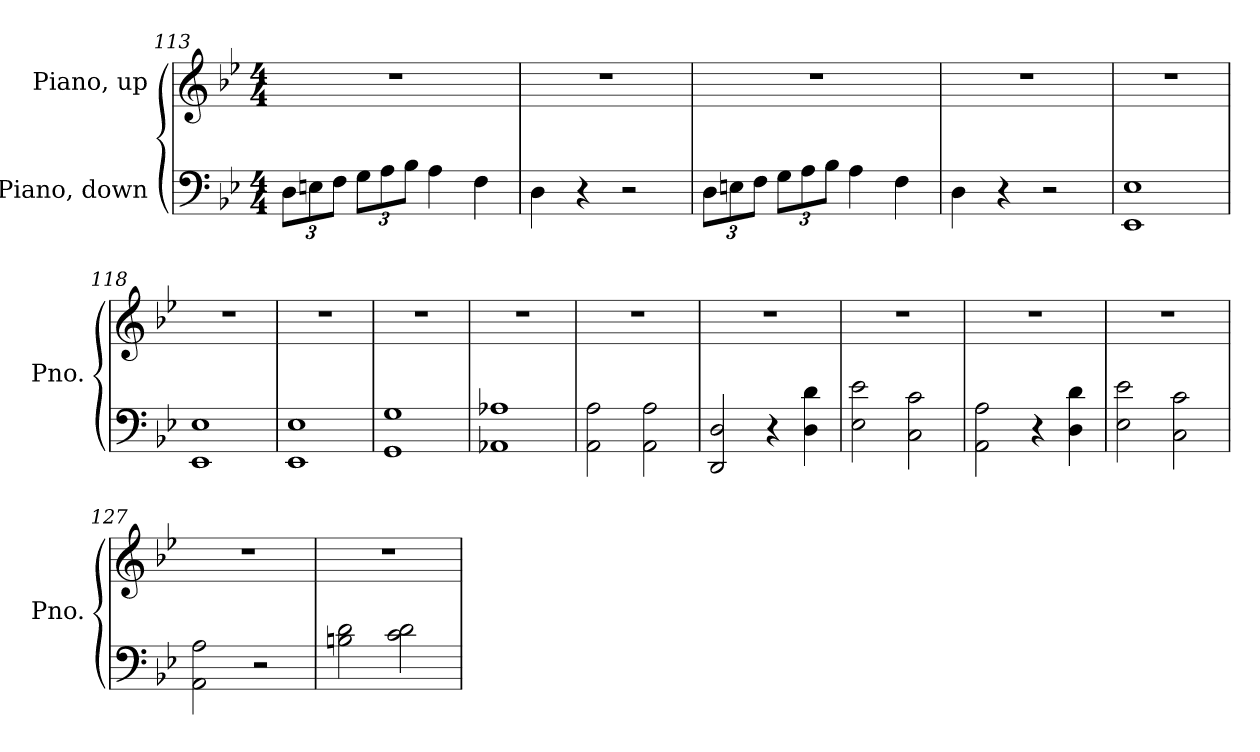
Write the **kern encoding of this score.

**kern	**kern
*part2	*part1
*staff2	*staff1
*I"Piano, down	*I"Piano, up
*I'Pno.	*I'Pno.
*clefF4	*clefG2
*k[b-e-]	*k[b-e-]
*M4/4	*M4/4
*Xbrackettup	*
=113	=113
12D\L	1r
12En\	.
12F\J	.
12G\L	.
12A\	.
12B-\J	.
4A\	.
4F\	.
=114	=114
4D\	1r
4r	.
2r	.
!!LO:LB:g=z
=115	=115
12D\L	1r
12En\	.
12F\J	.
12G\L	.
12A\	.
12B-\J	.
4A\	.
4F\	.
=116	=116
4D\	1r
4r	.
2r	.
=117	=117
1EE- 1E-	1r
=118	=118
1EE- 1E-	1r
=119	=119
1EE- 1E-	1r
=120	=120
1GG 1G	1r
=121	=121
1AA-X 1A-X	1r
=122	=122
2AA\ 2A\	1r
2AA\ 2A\	.
=123	=123
2DD/ 2D/	1r
4r	.
4D\ 4d\	.
=124	=124
2E-\ 2e-\	1r
2C\ 2c\	.
=125	=125
2AA\ 2A\	1r
4r	.
4D\ 4d\	.
!!LO:LB:g=z
=126	=126
2E-\ 2e-\	1r
2C\ 2c\	.
=127	=127
2AA\ 2A\	1r
2r	.
=128	=128
2Bn\ 2d\	1r
2c\ 2d\	.
=	=
*-	*-
